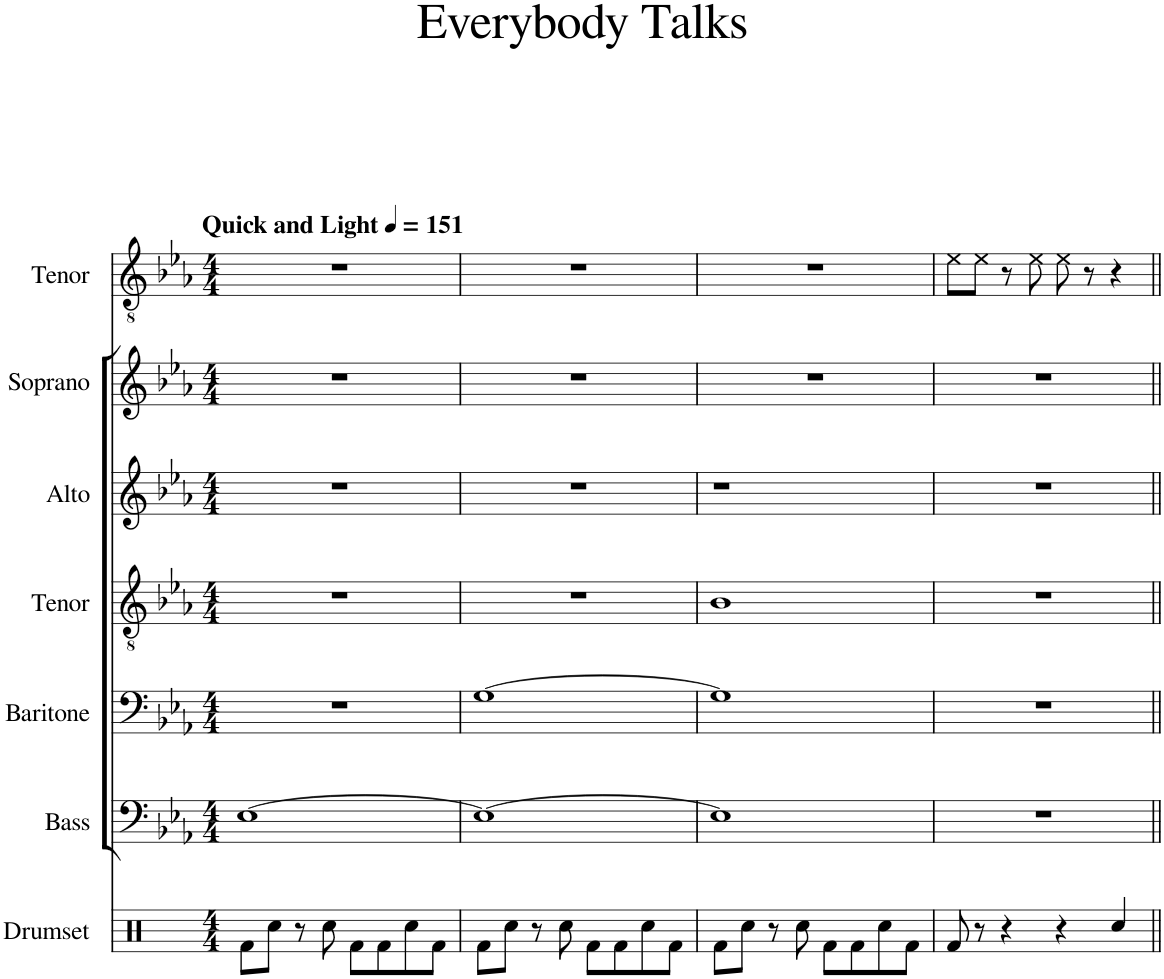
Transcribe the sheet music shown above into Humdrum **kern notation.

**kern	**kern	**kern	**kern	**kern	**kern	**kern
*part7	*part6	*part5	*part4	*part3	*part2	*part1
*staff7	*staff6	*staff5	*staff4	*staff3	*staff2	*staff1
*I"Drumset	*I"Bass	*I"Baritone	*I"Tenor	*I"Alto	*I"Soprano	*I"Tenor
*I'Drs.	*I'B.	*I'Bar.	*I'T.	*I'A.	*I'S.	*I'T.
*clefX	*clefF4	*clefF4	*clefGv2	*clefG2	*clefG2	*clefGv2
*k[]	*k[b-e-a-]	*k[b-e-a-]	*k[b-e-a-]	*k[b-e-a-]	*k[b-e-a-]	*k[b-e-a-]
*M4/4	*M4/4	*M4/4	*M4/4	*M4/4	*M4/4	*M4/4
*MM151	*MM151	*MM151	*MM151	*MM151	*MM151	*MM151
=1	=1	=1	=1	=1	=1	=1
!	!	!	!	!	!	!LO:TX:a:B:t=Quick and Light
8Rf\L	[1E-	1r	1r	1r	1r	1r
8Rcc\J	.	.	.	.	.	.
8r	.	.	.	.	.	.
8Rcc\	.	.	.	.	.	.
8Rf\L	.	.	.	.	.	.
8Rf\	.	.	.	.	.	.
8Rcc\	.	.	.	.	.	.
8Rf\J	.	.	.	.	.	.
=2	=2	=2	=2	=2	=2	=2
8Rf\L	1E-_	[1G	1r	1r	1r	1r
8Rcc\J	.	.	.	.	.	.
8r	.	.	.	.	.	.
8Rcc\	.	.	.	.	.	.
8Rf\L	.	.	.	.	.	.
8Rf\	.	.	.	.	.	.
8Rcc\	.	.	.	.	.	.
8Rf\J	.	.	.	.	.	.
=3	=3	=3	=3	=3	=3	=3
8Rf\L	1E-]	1G]	1B-	1r	1r	1r
8Rcc\J	.	.	.	.	.	.
8r	.	.	.	.	.	.
8Rcc\	.	.	.	.	.	.
8Rf\L	.	.	.	.	.	.
8Rf\	.	.	.	.	.	.
8Rcc\	.	.	.	.	.	.
8Rf\J	.	.	.	.	.	.
=4	=4	=4	=4	=4	=4	=4
8Rf/	1r	1r	1r	1r	1r	8e-\L
8r	.	.	.	.	.	8e-\J
4r	.	.	.	.	.	8r
.	.	.	.	.	.	8e-\
4r	.	.	.	.	.	8e-\
.	.	.	.	.	.	8r
4Rcc/	.	.	.	.	.	4r
=||	=||	=||	=||	=||	=||	=||
*-	*-	*-	*-	*-	*-	*-
